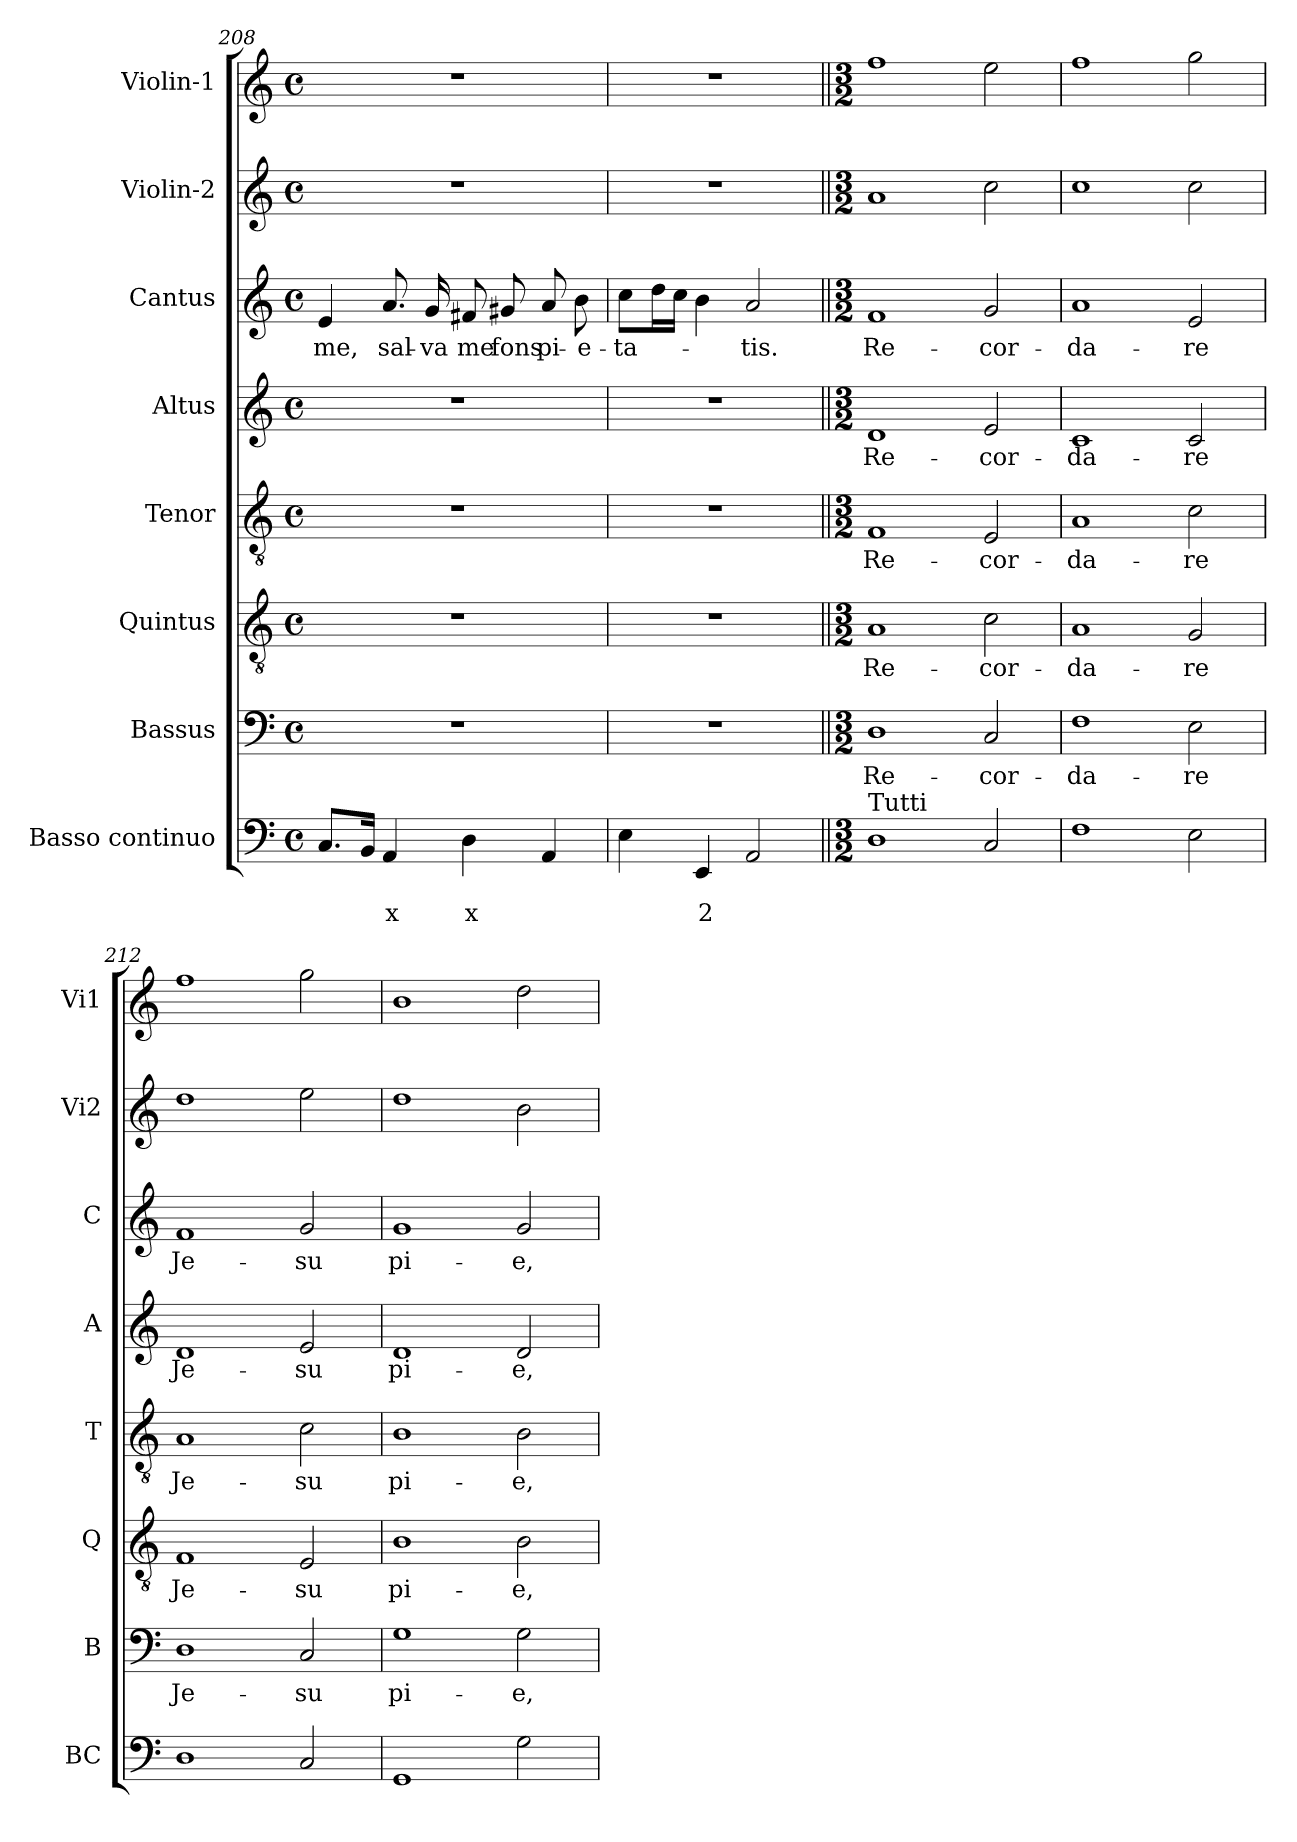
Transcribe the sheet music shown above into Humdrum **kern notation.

**kern	**text	**text	**kern	**text	**kern	**text	**kern	**text	**kern	**text	**kern	**text	**kern	**kern
*part8	*part8	*part8	*part7	*part7	*part6	*part6	*part5	*part5	*part4	*part4	*part3	*part3	*part2	*part1
*staff8	*staff8	*staff8	*staff7	*staff7	*staff6	*staff6	*staff5	*staff5	*staff4	*staff4	*staff3	*staff3	*staff2	*staff1
*I"Basso continuo	*	*	*I"Bassus	*	*I"Quintus	*	*I"Tenor	*	*I"Altus	*	*I"Cantus	*	*I"Violin-2	*I"Violin-1
*I'BC	*	*	*I'B	*	*I'Q	*	*I'T	*	*I'A	*	*I'C	*	*I'Vi2	*I'Vi1
*clefF4	*	*	*clefF4	*	*clefGv2	*	*clefGv2	*	*clefG2	*	*clefG2	*	*clefG2	*clefG2
*k[]	*	*	*k[]	*	*k[]	*	*k[]	*	*k[]	*	*k[]	*	*k[]	*k[]
*C:	*	*	*C:	*	*C:	*	*C:	*	*C:	*	*C:	*	*C:	*C:
*M4/4	*	*	*M4/4	*	*M4/4	*	*M4/4	*	*M4/4	*	*M4/4	*	*M4/4	*M4/4
*met(c)	*	*	*met(c)	*	*met(c)	*	*met(c)	*	*met(c)	*	*met(c)	*	*met(c)	*met(c)
=208	=208	=208	=208	=208	=208	=208	=208	=208	=208	=208	=208	=208	=208	=208
!	!	!	!	!	!	!	!	!	!	!	!	!LO:LY:b	!	!
8.C/L	.	.	1r	.	1r	.	1r	.	1r	.	4e/	me,	1r	1r
16BB/Jk	.	.	.	.	.	.	.	.	.	.	.	.	.	.
!	!	!LO:LY:b	!	!	!	!	!	!	!	!	!	!LO:LY:b	!	!
4AA/	.	x	.	.	.	.	.	.	.	.	8.a/	sal-	.	.
!	!	!	!	!	!	!	!	!	!	!	!	!LO:LY:b	!	!
.	.	.	.	.	.	.	.	.	.	.	16g/	-va	.	.
!	!	!LO:LY:b	!	!	!	!	!	!	!	!	!	!LO:LY:b	!	!
4D\	.	x	.	.	.	.	.	.	.	.	8f#X/	me	.	.
!	!	!	!	!	!	!	!	!	!	!	!	!LO:LY:b	!	!
.	.	.	.	.	.	.	.	.	.	.	8g#X/	fons	.	.
!	!	!	!	!	!	!	!	!	!	!	!	!LO:LY:b	!	!
4AA/	.	.	.	.	.	.	.	.	.	.	8a/	pi-	.	.
!	!	!	!	!	!	!	!	!	!	!	!	!LO:LY:b	!	!
.	.	.	.	.	.	.	.	.	.	.	8b\	-e-	.	.
=209	=209	=209	=209	=209	=209	=209	=209	=209	=209	=209	=209	=209	=209	=209
!	!	!	!	!	!	!	!	!	!	!	!	!LO:LY:b	!	!
4E\	.	.	1r	.	1r	.	1r	.	1r	.	8cc\L	-ta-	1r	1r
.	.	.	.	.	.	.	.	.	.	.	16dd\L	.	.	.
.	.	.	.	.	.	.	.	.	.	.	16cc\JJ	.	.	.
!	!	!LO:LY:b	!	!	!	!	!	!	!	!	!	!	!	!
4EE/	.	2	.	.	.	.	.	.	.	.	4b\	.	.	.
!	!	!	!	!	!	!	!	!	!	!	!	!LO:LY:b	!	!
2AA/	.	.	.	.	.	.	.	.	.	.	2a/	-tis.	.	.
!!LO:PB:g=z
=210||	=210||	=210||	=210||	=210||	=210||	=210||	=210||	=210||	=210||	=210||	=210||	=210||	=210||	=210||
*M3/2	*	*	*M3/2	*	*M3/2	*	*M3/2	*	*M3/2	*	*M3/2	*	*M3/2	*M3/2
!LO:TX:a:t=Tutti	!	!	!	!	!	!	!	!	!	!	!	!	!	!
!	!	!	!	!LO:LY:b	!	!LO:LY:b	!	!LO:LY:b	!	!LO:LY:b	!	!LO:LY:b	!	!
1D	.	.	1D	Re-	1A	Re-	1F	Re-	1d	Re-	1f	Re-	1a	1ff
!	!	!	!	!LO:LY:b	!	!LO:LY:b	!	!LO:LY:b	!	!LO:LY:b	!	!LO:LY:b	!	!
2C/	.	.	2C/	-cor-	2c\	-cor-	2E/	-cor-	2e/	-cor-	2g/	-cor-	2cc\	2ee\
=211	=211	=211	=211	=211	=211	=211	=211	=211	=211	=211	=211	=211	=211	=211
!	!	!	!	!LO:LY:b	!	!LO:LY:b	!	!LO:LY:b	!	!LO:LY:b	!	!LO:LY:b	!	!
1F	.	.	1F	-da-	1A	-da-	1A	-da-	1c	-da-	1a	-da-	1cc	1ff
!	!	!	!	!LO:LY:b	!	!LO:LY:b	!	!LO:LY:b	!	!LO:LY:b	!	!LO:LY:b	!	!
2E\	.	.	2E\	-re	2G/	-re	2c\	-re	2c/	-re	2e/	-re	2cc\	2gg\
=212	=212	=212	=212	=212	=212	=212	=212	=212	=212	=212	=212	=212	=212	=212
!	!	!	!	!LO:LY:b	!	!LO:LY:b	!	!LO:LY:b	!	!LO:LY:b	!	!LO:LY:b	!	!
1D	.	.	1D	Je-	1F	Je-	1A	Je-	1d	Je-	1f	Je-	1dd	1ff
!	!	!	!	!LO:LY:b	!	!LO:LY:b	!	!LO:LY:b	!	!LO:LY:b	!	!LO:LY:b	!	!
2C/	.	.	2C/	-su	2E/	-su	2c\	-su	2e/	-su	2g/	-su	2ee\	2gg\
=213	=213	=213	=213	=213	=213	=213	=213	=213	=213	=213	=213	=213	=213	=213
!	!	!	!	!LO:LY:b	!	!LO:LY:b	!	!LO:LY:b	!	!LO:LY:b	!	!LO:LY:b	!	!
1GG	.	.	1G	pi-	1B	pi-	1B	pi-	1d	pi-	1g	pi-	1dd	1b
!	!	!	!	!LO:LY:b	!	!LO:LY:b	!	!LO:LY:b	!	!LO:LY:b	!	!LO:LY:b	!	!
2G\	.	.	2G\	-e,	2B\	-e,	2B\	-e,	2d/	-e,	2g/	-e,	2b\	2dd\
=	=	=	=	=	=	=	=	=	=	=	=	=	=	=
*-	*-	*-	*-	*-	*-	*-	*-	*-	*-	*-	*-	*-	*-	*-
